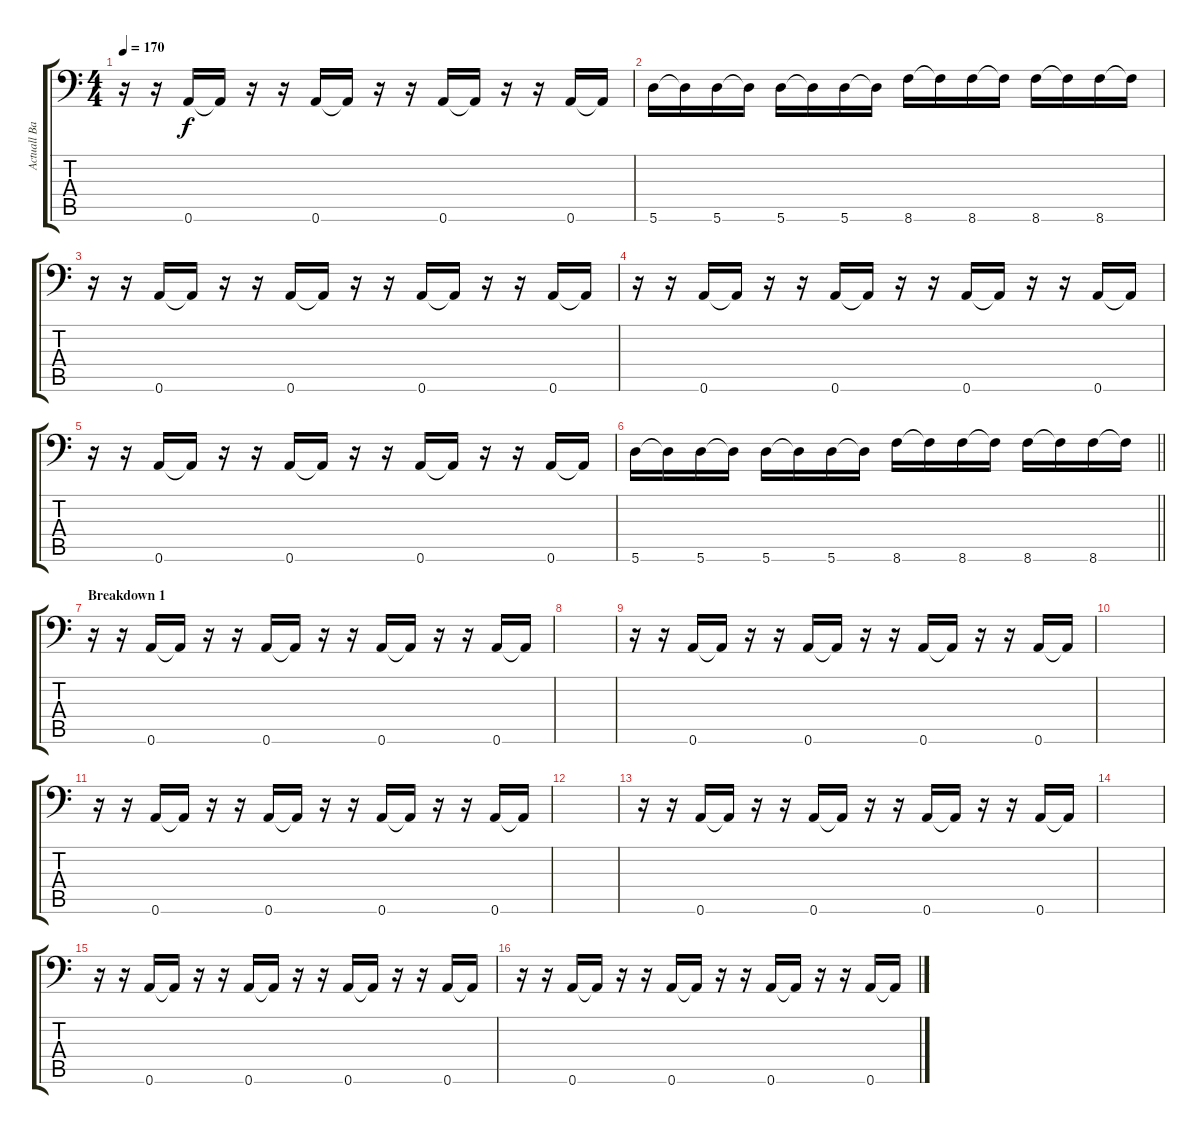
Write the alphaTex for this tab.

\track ("Actuall Bas" "Actuall Ba") {instrument electricbasspick}
\staff {score tabs}
\tuning (B3 Gb3 D3 A2 E2 A1) {hide}
\ts (4 4)
\tempo 170
\clef f4
\ks c
r.16{dy f} r.16 0.6.16 0.6{t}.16 r.16 r.16 0.6.16 0.6{t}.16 r.16 r.16 0.6.16 0.6{t}.16 r.16 r.16 0.6.16 0.6{t}.16 |
5.6.16 5.6{t}.16 5.6.16 5.6{t}.16 5.6.16 5.6{t}.16 5.6.16 5.6{t}.16 8.6.16 8.6{t}.16 8.6.16 8.6{t}.16 8.6.16 8.6{t}.16 8.6.16 8.6{t}.16 |
r.16 r.16 0.6.16 0.6{t}.16 r.16 r.16 0.6.16 0.6{t}.16 r.16 r.16 0.6.16 0.6{t}.16 r.16 r.16 0.6.16 0.6{t}.16 |
r.16 r.16 0.6.16 0.6{t}.16 r.16 r.16 0.6.16 0.6{t}.16 r.16 r.16 0.6.16 0.6{t}.16 r.16 r.16 0.6.16 0.6{t}.16 |
r.16 r.16 0.6.16 0.6{t}.16 r.16 r.16 0.6.16 0.6{t}.16 r.16 r.16 0.6.16 0.6{t}.16 r.16 r.16 0.6.16 0.6{t}.16 |
\barLineRight lightlight
5.6.16 5.6{t}.16 5.6.16 5.6{t}.16 5.6.16 5.6{t}.16 5.6.16 5.6{t}.16 8.6.16 8.6{t}.16 8.6.16 8.6{t}.16 8.6.16 8.6{t}.16 8.6.16 8.6{t}.16 |
\section ("" "Breakdown 1")
r.16 r.16 0.6.16 0.6{t}.16 r.16 r.16 0.6.16 0.6{t}.16 r.16 r.16 0.6.16 0.6{t}.16 r.16 r.16 0.6.16 0.6{t}.16 |
|
r.16 r.16 0.6.16 0.6{t}.16 r.16 r.16 0.6.16 0.6{t}.16 r.16 r.16 0.6.16 0.6{t}.16 r.16 r.16 0.6.16 0.6{t}.16 |
|
r.16 r.16 0.6.16 0.6{t}.16 r.16 r.16 0.6.16 0.6{t}.16 r.16 r.16 0.6.16 0.6{t}.16 r.16 r.16 0.6.16 0.6{t}.16 |
|
r.16 r.16 0.6.16 0.6{t}.16 r.16 r.16 0.6.16 0.6{t}.16 r.16 r.16 0.6.16 0.6{t}.16 r.16 r.16 0.6.16 0.6{t}.16 |
|
r.16 r.16 0.6.16 0.6{t}.16 r.16 r.16 0.6.16 0.6{t}.16 r.16 r.16 0.6.16 0.6{t}.16 r.16 r.16 0.6.16 0.6{t}.16 |
r.16 r.16 0.6.16 0.6{t}.16 r.16 r.16 0.6.16 0.6{t}.16 r.16 r.16 0.6.16 0.6{t}.16 r.16 r.16 0.6.16 0.6{t}.16
